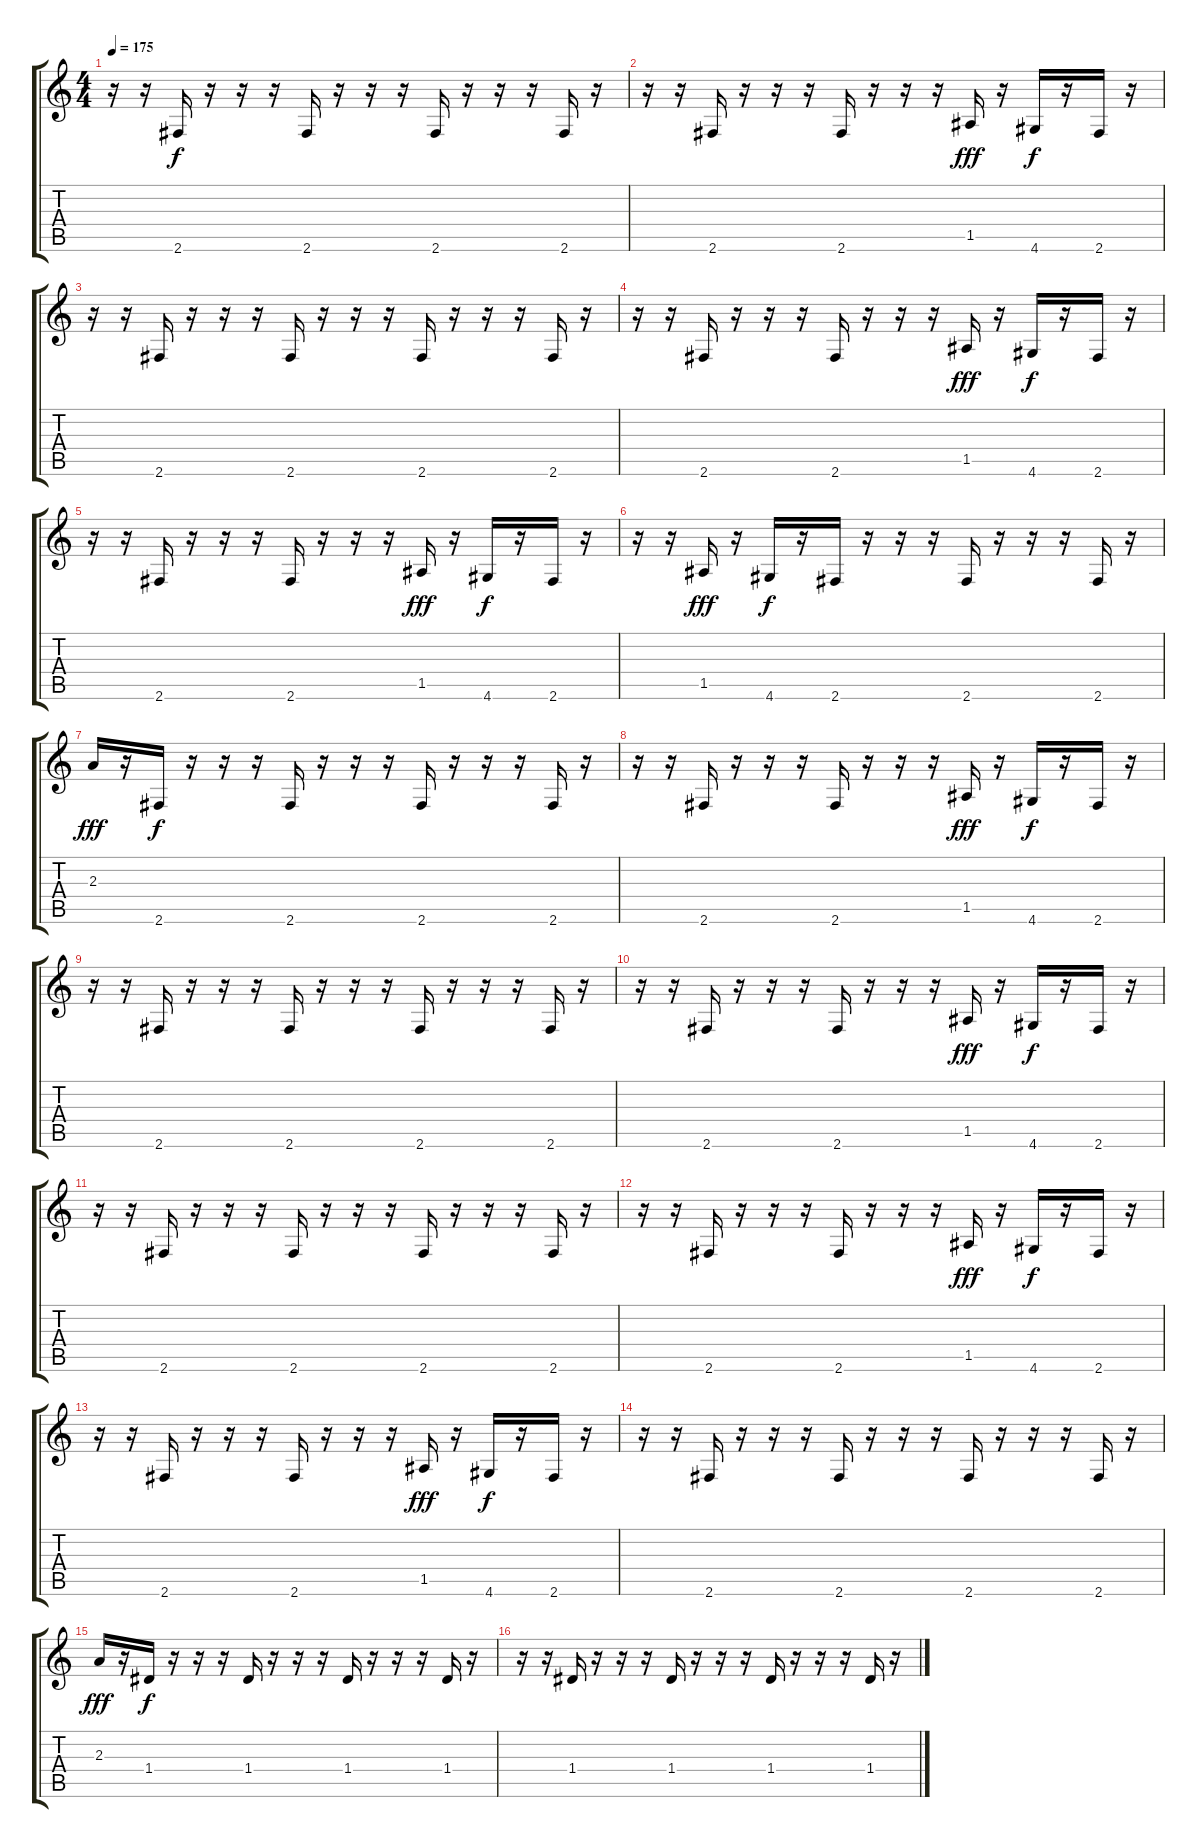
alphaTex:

\track "" {instrument acousticguitarsteel}
\staff {score tabs}
\tuning (E4 B3 G3 D3 A2 E2) {hide}
\ts (4 4)
\tempo 175
\clef g2
\ks c
r.16{dy f} r.16 2.6.16 r.16 r.16 r.16 2.6.16 r.16 r.16 r.16 2.6.16 r.16 r.16 r.16 2.6.16 r.16 |
r.16 r.16 2.6.16 r.16 r.16 r.16 2.6.16 r.16 r.16 r.16 1.5.16{dy fff} r.16 4.6.16{dy f} r.16 2.6.16 r.16 |
r.16 r.16 2.6.16 r.16 r.16 r.16 2.6.16 r.16 r.16 r.16 2.6.16 r.16 r.16 r.16 2.6.16 r.16 |
r.16 r.16 2.6.16 r.16 r.16 r.16 2.6.16 r.16 r.16 r.16 1.5.16{dy fff} r.16 4.6.16{dy f} r.16 2.6.16 r.16 |
r.16 r.16 2.6.16 r.16 r.16 r.16 2.6.16 r.16 r.16 r.16 1.5.16{dy fff} r.16 4.6.16{dy f} r.16 2.6.16 r.16 |
r.16 r.16 1.5.16{dy fff} r.16 4.6.16{dy f} r.16 2.6.16 r.16 r.16 r.16 2.6.16 r.16 r.16 r.16 2.6.16 r.16 |
2.3.16{dy fff} r.16 2.6.16{dy f} r.16 r.16 r.16 2.6.16 r.16 r.16 r.16 2.6.16 r.16 r.16 r.16 2.6.16 r.16 |
r.16 r.16 2.6.16 r.16 r.16 r.16 2.6.16 r.16 r.16 r.16 1.5.16{dy fff} r.16 4.6.16{dy f} r.16 2.6.16 r.16 |
r.16 r.16 2.6.16 r.16 r.16 r.16 2.6.16 r.16 r.16 r.16 2.6.16 r.16 r.16 r.16 2.6.16 r.16 |
r.16 r.16 2.6.16 r.16 r.16 r.16 2.6.16 r.16 r.16 r.16 1.5.16{dy fff} r.16 4.6.16{dy f} r.16 2.6.16 r.16 |
r.16 r.16 2.6.16 r.16 r.16 r.16 2.6.16 r.16 r.16 r.16 2.6.16 r.16 r.16 r.16 2.6.16 r.16 |
r.16 r.16 2.6.16 r.16 r.16 r.16 2.6.16 r.16 r.16 r.16 1.5.16{dy fff} r.16 4.6.16{dy f} r.16 2.6.16 r.16 |
r.16 r.16 2.6.16 r.16 r.16 r.16 2.6.16 r.16 r.16 r.16 1.5.16{dy fff} r.16 4.6.16{dy f} r.16 2.6.16 r.16 |
r.16 r.16 2.6.16 r.16 r.16 r.16 2.6.16 r.16 r.16 r.16 2.6.16 r.16 r.16 r.16 2.6.16 r.16 |
2.3.16{dy fff} r.16 1.4.16{dy f} r.16 r.16 r.16 1.4.16 r.16 r.16 r.16 1.4.16 r.16 r.16 r.16 1.4.16 r.16 |
r.16 r.16 1.4.16 r.16 r.16 r.16 1.4.16 r.16 r.16 r.16 1.4.16 r.16 r.16 r.16 1.4.16 r.16
